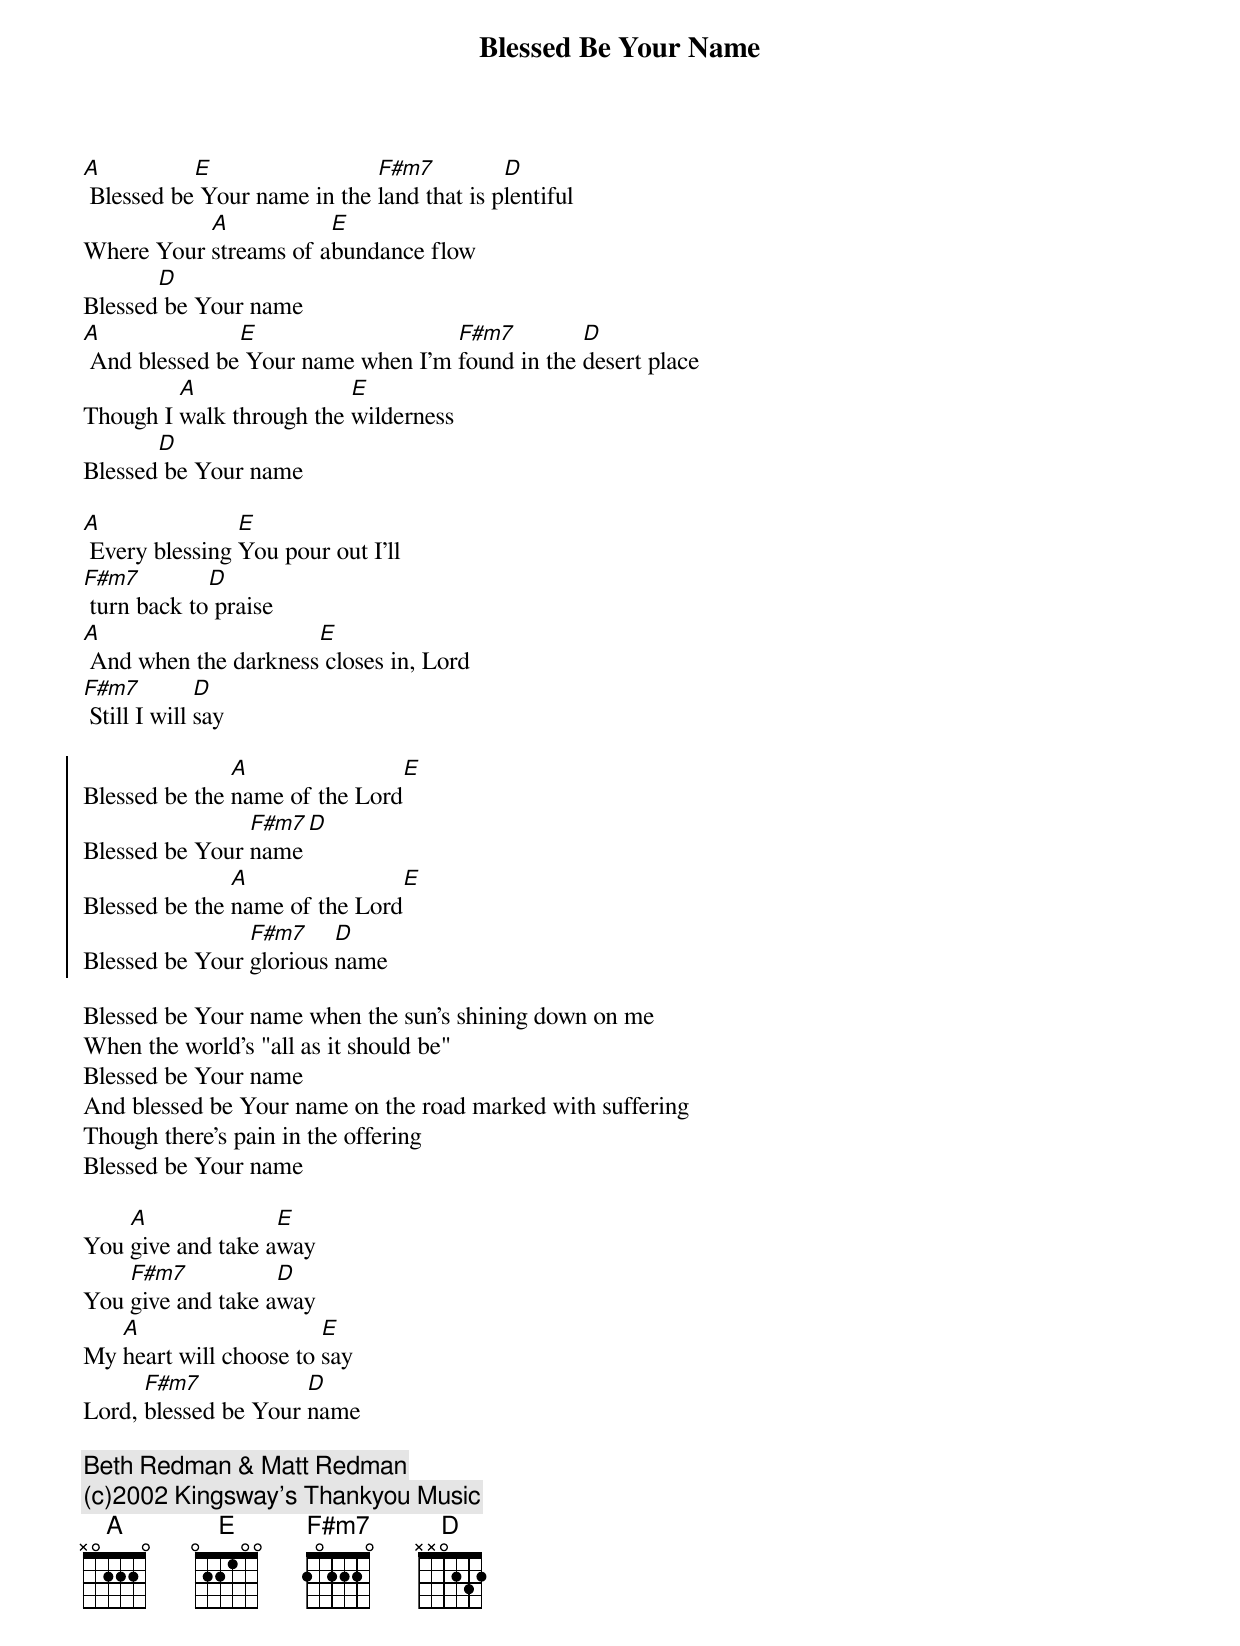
{t:Blessed Be Your Name}
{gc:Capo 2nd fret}
[A] Blessed be[E] Your name in the [F#m7]land that is p[D]lentiful
Where Your [A]streams of a[E]bundance flow
Blessed[D] be Your name
[A] And blessed be[E] Your name when I'm [F#m7]found in the [D]desert place
Though I [A]walk through the [E]wilderness
Blessed[D] be Your name

[A] Every blessing [E]You pour out I'll
[F#m7] turn back to[D] praise
[A] And when the darkness[E] closes in, Lord
[F#m7] Still I will [D]say

{soc}
Blessed be the [A]name of the Lord[E]
Blessed be Your [F#m7]name[D]
Blessed be the [A]name of the Lord[E]
Blessed be Your [F#m7]glorious [D]name
{eoc}

Blessed be Your name when the sun's shining down on me
When the world's "all as it should be"
Blessed be Your name
And blessed be Your name on the road marked with suffering
Though there's pain in the offering
Blessed be Your name

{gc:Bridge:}
You [A]give and take a[E]way
You [F#m7]give and take a[D]way
My [A]heart will choose to [E]say
Lord, [F#m7]blessed be Your [D]name

{c:Beth Redman & Matt Redman}
{c:(c)2002 Kingsway's Thankyou Music}
